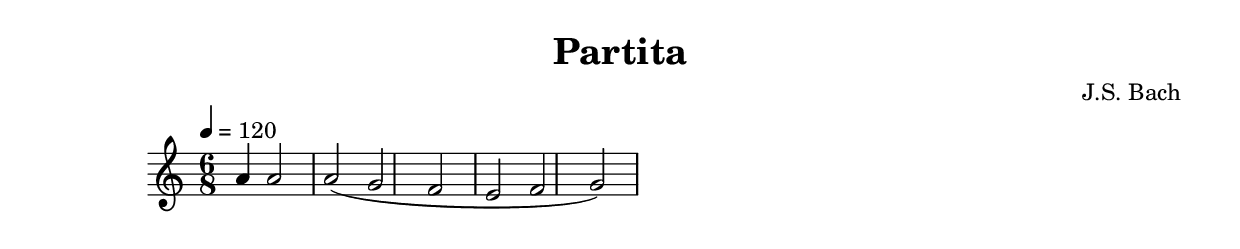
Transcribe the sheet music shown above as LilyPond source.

%{
-- Fichier lilypond réalisé par ruby2lily
-- https://github.com/PhilippePerret/ruby2lily.git

-- Ruby score:
	/Users/philippeperret/Sites/cgi-bin/lilypond/test/score/simple.rb
%}

\version "2.16.0"

% Informations score
\header {
	title = "Partita"
	composer = "J.S. Bach"
}



% Score
{\new Staff {
	\relative c'' {
		\clef "treble"
		\time 6/8
		\tempo 4 = 120	a a2 a( g f e f g)
	}
}
}
